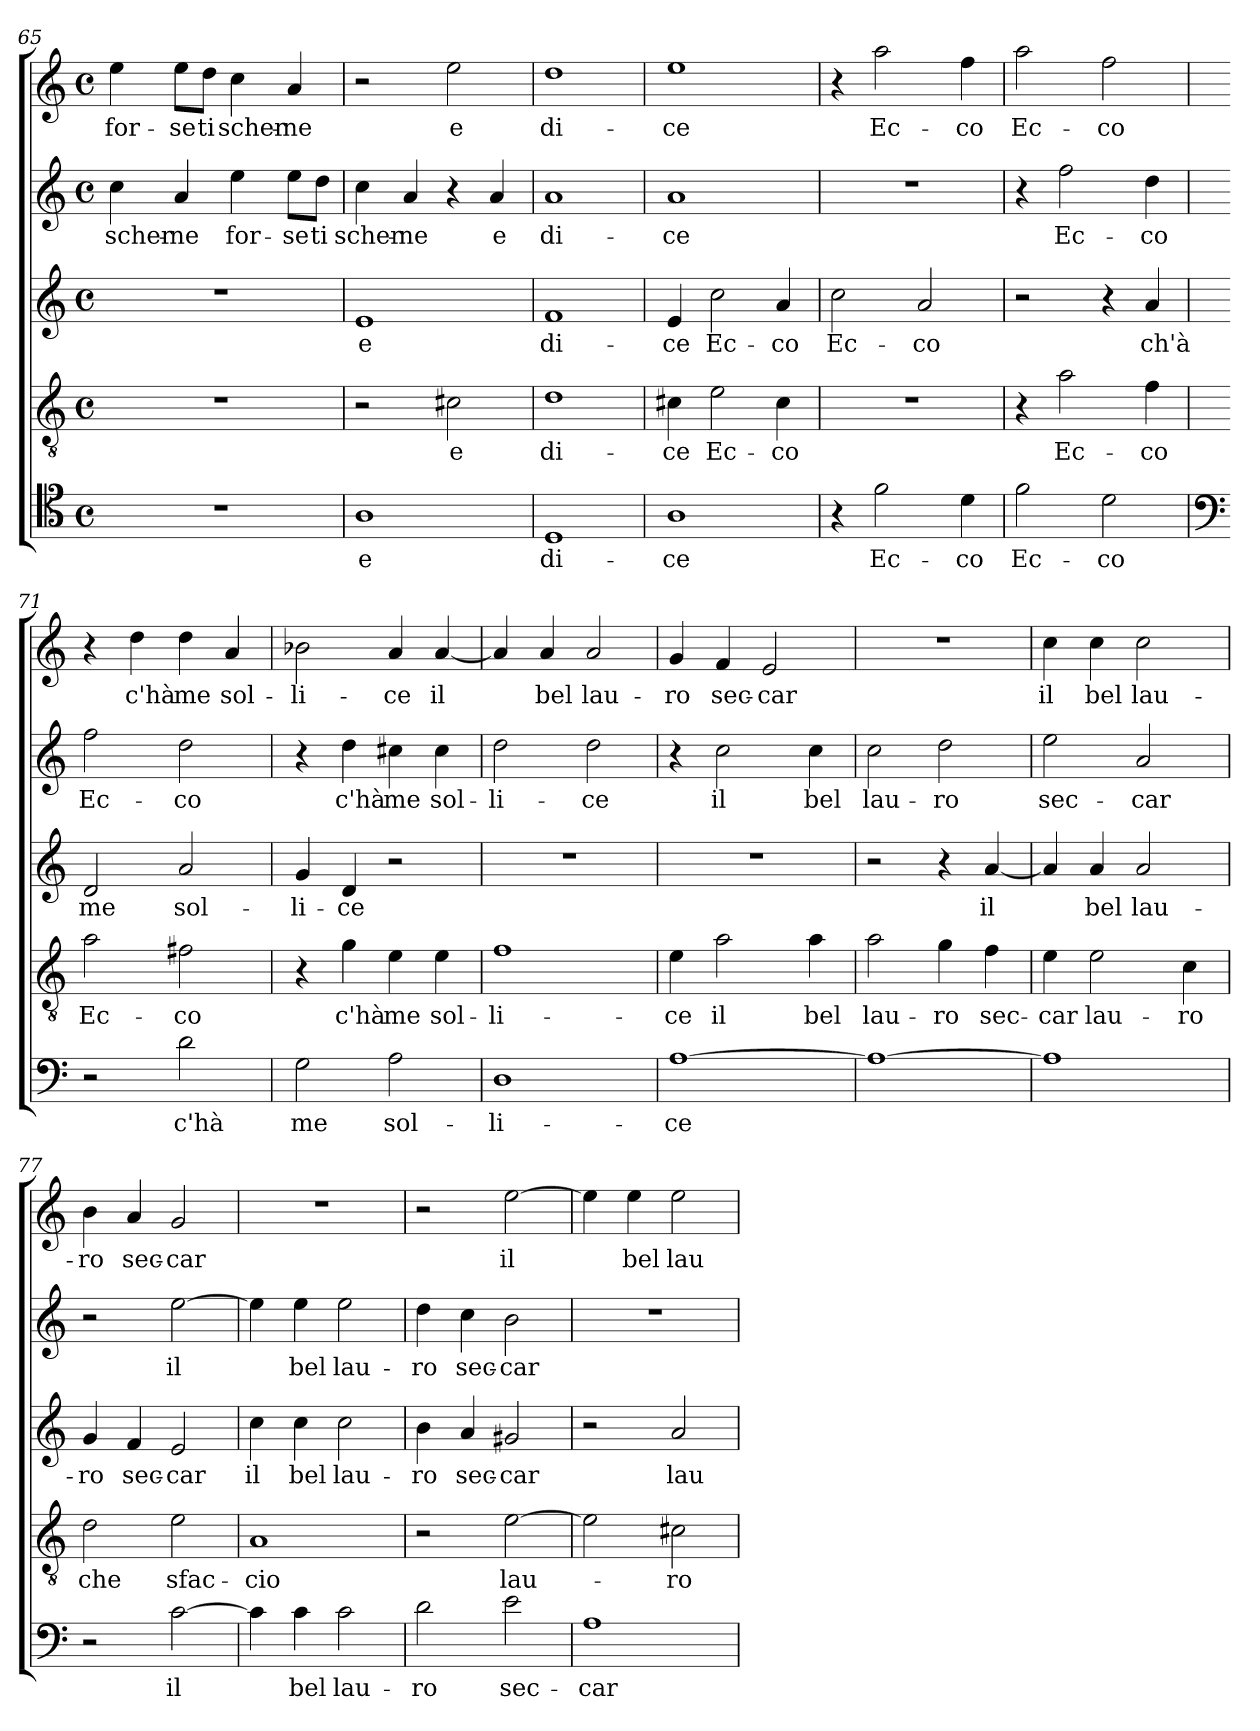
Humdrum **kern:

**kern	**text	**kern	**text	**kern	**text	**kern	**text	**kern	**text
*part5	*part5	*part4	*part4	*part3	*part3	*part2	*part2	*part1	*part1
*staff5	*staff5	*staff4	*staff4	*staff3	*staff3	*staff2	*staff2	*staff1	*staff1
*clefC4	*	*clefGv2	*	*clefG2	*	*clefG2	*	*clefG2	*
*k[]	*	*k[]	*	*k[]	*	*k[]	*	*k[]	*
*C:	*	*C:	*	*C:	*	*C:	*	*C:	*
*M4/4	*	*M4/4	*	*M4/4	*	*M4/4	*	*M4/4	*
*met(c)	*	*met(c)	*	*met(c)	*	*met(c)	*	*met(c)	*
=65	=65	=65	=65	=65	=65	=65	=65	=65	=65
1r	.	1r	.	1r	.	4cc\	scher-	4ee\	for-
.	.	.	.	.	.	4a/	-ne	8ee\L	-se
.	.	.	.	.	.	.	.	8dd\J	ti
.	.	.	.	.	.	4ee\	for-	4cc\	scher-
.	.	.	.	.	.	8ee\L	-se	4a/	-ne
.	.	.	.	.	.	8dd\J	ti	.	.
=66	=66	=66	=66	=66	=66	=66	=66	=66	=66
1A	e	2r	.	1e	e	4cc\	scher-	2r	.
.	.	.	.	.	.	4a/	-ne	.	.
.	.	2c#X\	e	.	.	4r	.	2ee\	e
.	.	.	.	.	.	4a/	e	.	.
!!LO:LB:g=z
=67	=67	=67	=67	=67	=67	=67	=67	=67	=67
1D	di-	1d	di-	1f	di-	1a	di-	1dd	di-
=68	=68	=68	=68	=68	=68	=68	=68	=68	=68
1A	-ce	4c#X\	-ce	4e/	-ce	1a	-ce	1ee	-ce
.	.	2e\	Ec-	2cc\	Ec-	.	.	.	.
.	.	4c#\	-co	4a/	-co	.	.	.	.
=69	=69	=69	=69	=69	=69	=69	=69	=69	=69
4r	.	1r	.	2cc\	Ec-	1r	.	4r	.
2f\	Ec-	.	.	.	.	.	.	2aa\	Ec-
.	.	.	.	2a/	-co	.	.	.	.
4d\	-co	.	.	.	.	.	.	4ff\	-co
=70	=70	=70	=70	=70	=70	=70	=70	=70	=70
2f\	Ec-	4r	.	2r	.	4r	.	2aa\	Ec-
.	.	2a\	Ec-	.	.	2ff\	Ec-	.	.
2d\	-co	.	.	4r	.	.	.	2ff\	-co
.	.	4f\	-co	4a/	ch'à	4dd\	-co	.	.
=71	=71	=71	=71	=71	=71	=71	=71	=71	=71
*clefF4	*	*	*	*	*	*	*	*	*
2r	.	2a\	Ec-	2d/	me	2ff\	Ec-	4r	.
.	.	.	.	.	.	.	.	4dd\	c'hà
2d\	c'hà	2f#X\	-co	2a/	sol-	2dd\	-co	4dd\	me
.	.	.	.	.	.	.	.	4a/	sol-
=72	=72	=72	=72	=72	=72	=72	=72	=72	=72
2G\	me	4r	.	4g/	-li-	4r	.	2b-X\	-li-
.	.	4g\	c'hà	4d/	-ce	4dd\	c'hà	.	.
2A\	sol-	4e\	me	2r	.	4cc#X\	me	4a/	-ce
.	.	4e\	sol-	.	.	4cc#\	sol-	[4a/	il
!!LO:LB:g=z
=73	=73	=73	=73	=73	=73	=73	=73	=73	=73
1D	-li-	1f	-li-	1r	.	2dd\	-li-	4a/]	.
.	.	.	.	.	.	.	.	4a/	bel
.	.	.	.	.	.	2dd\	-ce	2a/	lau-
=74	=74	=74	=74	=74	=74	=74	=74	=74	=74
[1A	-ce	4e\	-ce	1r	.	4r	.	4g/	-ro
.	.	2a\	il	.	.	2cc\	il	4f/	sec-
.	.	.	.	.	.	.	.	2e/	-car
.	.	4a\	bel	.	.	4cc\	bel	.	.
=75	=75	=75	=75	=75	=75	=75	=75	=75	=75
1A_	.	2a\	lau-	2r	.	2cc\	lau-	1r	.
.	.	4g\	-ro	4r	.	2dd\	-ro	.	.
.	.	4f\	sec-	[4a/	il	.	.	.	.
=76	=76	=76	=76	=76	=76	=76	=76	=76	=76
1A]	.	4e\	-car	4a/]	.	2ee\	sec-	4cc\	il
.	.	2e\	lau-	4a/	bel	.	.	4cc\	bel
.	.	.	.	2a/	lau-	2a/	-car	2cc\	lau-
.	.	4c\	-ro	.	.	.	.	.	.
=77	=77	=77	=77	=77	=77	=77	=77	=77	=77
2r	.	2d\	che	4g/	-ro	2r	.	4b\	-ro
.	.	.	.	4f/	sec-	.	.	4a/	sec-
[2c\	il	2e\	sfac-	2e/	-car	[2ee\	il	2g/	-car
=78	=78	=78	=78	=78	=78	=78	=78	=78	=78
4c\]	.	1A	-cio	4cc\	il	4ee\]	.	1r	.
4c\	bel	.	.	4cc\	bel	4ee\	bel	.	.
2c\	lau-	.	.	2cc\	lau-	2ee\	lau-	.	.
!!LO:PB:g=z
=79	=79	=79	=79	=79	=79	=79	=79	=79	=79
2d\	-ro	2r	.	4b\	-ro	4dd\	-ro	2r	.
.	.	.	.	4a/	sec-	4cc\	sec-	.	.
2e\	sec-	[2e\	lau-	2g#X/	-car	2b\	-car	[2ee\	il
=80	=80	=80	=80	=80	=80	=80	=80	=80	=80
1A	-car	2e\]	.	2r	.	1r	.	4ee\]	.
.	.	.	.	.	.	.	.	4ee\	bel
.	.	2c#X\	-ro	2a/	lau-	.	.	2ee\	lau-
=	=	=	=	=	=	=	=	=	=
*-	*-	*-	*-	*-	*-	*-	*-	*-	*-
